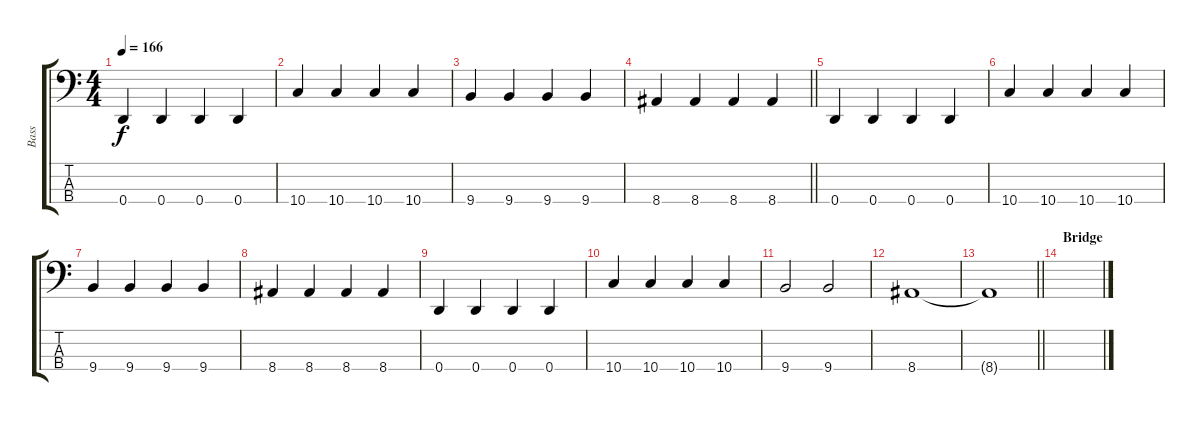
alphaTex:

\track ("Bass" "Bass") {instrument electricbassfinger}
\staff {score tabs}
\tuning (G2 D2 A1 D1) {hide}
\ts (4 4)
\tempo 166
\clef f4
\ks c
0.4.4{dy f} 0.4.4 0.4.4 0.4.4 |
10.4.4 10.4.4 10.4.4 10.4.4 |
9.4.4 9.4.4 9.4.4 9.4.4 |
\barLineRight lightlight
8.4.4 8.4.4 8.4.4 8.4.4 |
0.4.4 0.4.4 0.4.4 0.4.4 |
10.4.4 10.4.4 10.4.4 10.4.4 |
9.4.4 9.4.4 9.4.4 9.4.4 |
8.4.4 8.4.4 8.4.4 8.4.4 |
0.4.4 0.4.4 0.4.4 0.4.4 |
10.4.4 10.4.4 10.4.4 10.4.4 |
9.4.2 9.4.2 |
8.4.1 |
\barLineRight lightlight
8.4{t}.1 |
\section ("" "Bridge")
